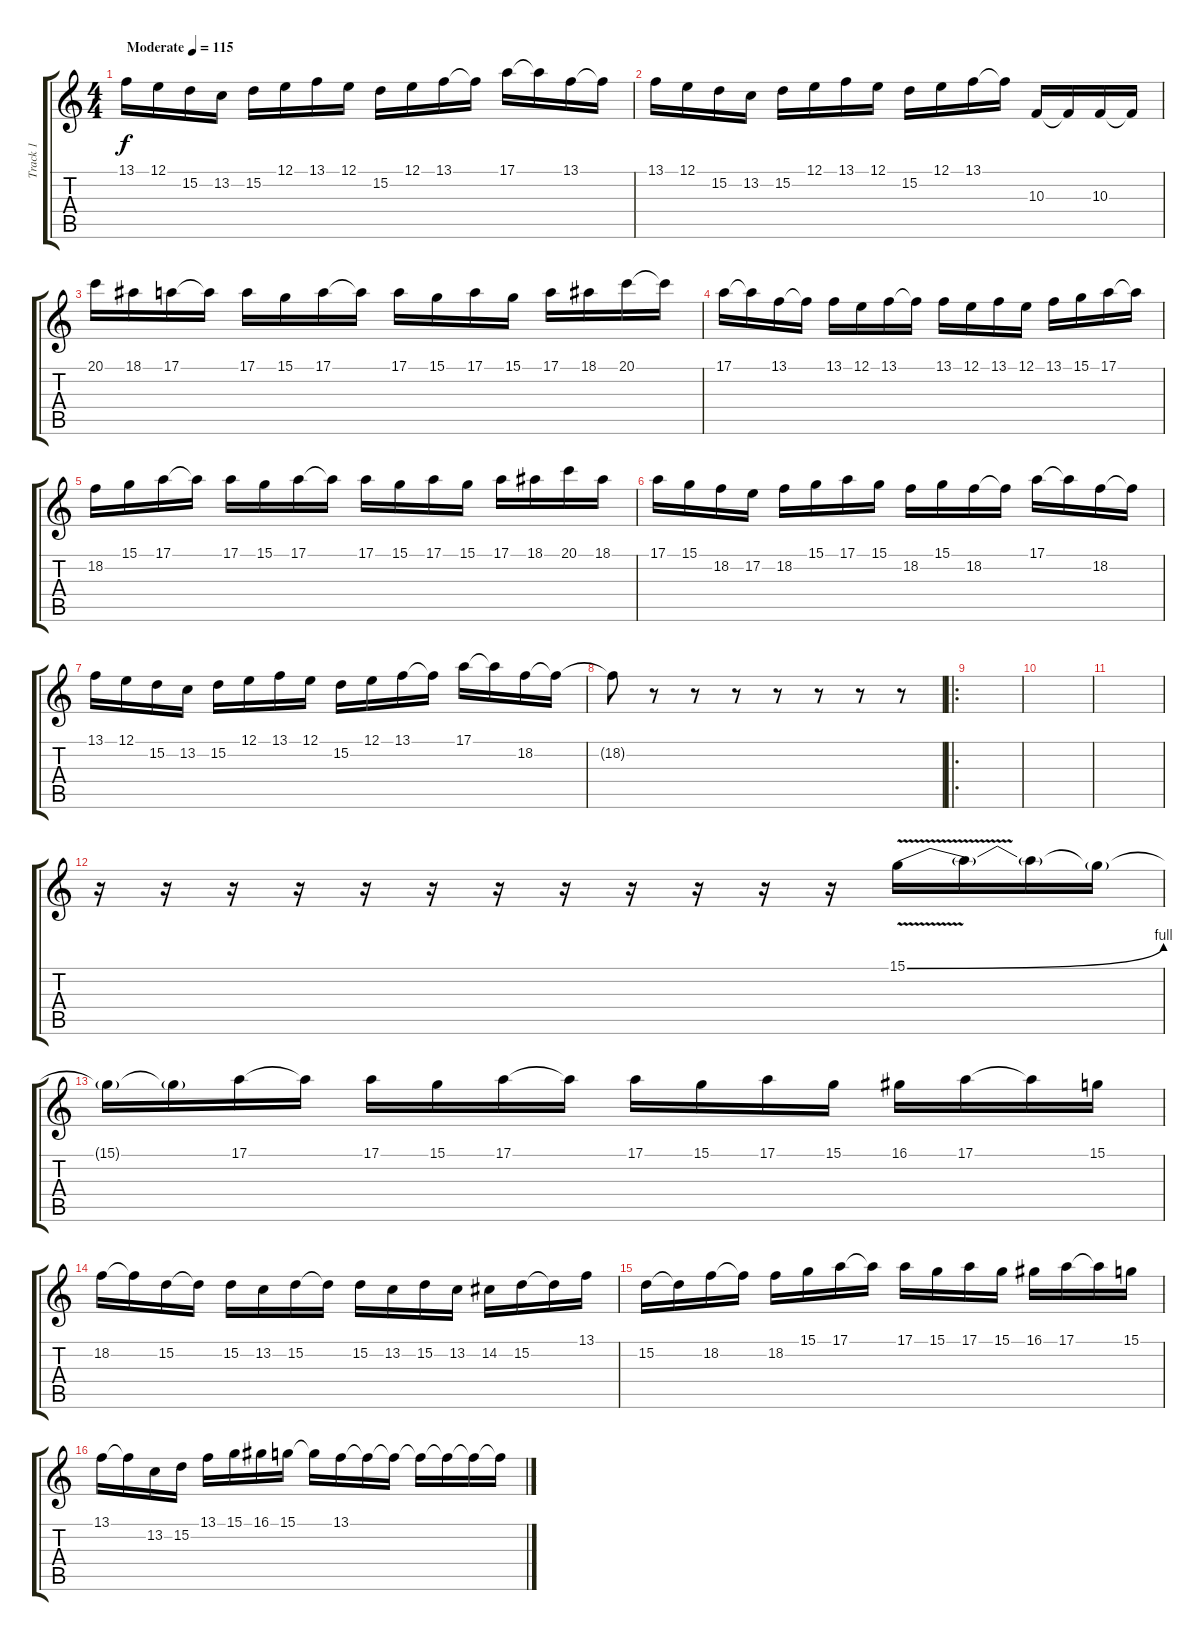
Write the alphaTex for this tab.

\track ("Track 1" "Track 1") {instrument lead5charang}
\staff {score tabs}
\tuning (E4 B3 G3 D3 A2 E2) {hide}
\ts (4 4)
\tempo (115 "Moderate")
\clef g2
\ks c
13.1.16{dy f instrument lead5charang} 12.1.16 15.2.16 13.2.16 15.2.16 12.1.16 13.1.16 12.1.16 15.2.16 12.1.16 13.1.16 13.1{t}.16 17.1.16 17.1{t}.16 13.1.16 13.1{t}.16 |
13.1.16 12.1.16 15.2.16 13.2.16 15.2.16 12.1.16 13.1.16 12.1.16 15.2.16 12.1.16 13.1.16 13.1{t}.16 10.3.16 10.3{t}.16 10.3.16 10.3{t}.16 |
20.1.16 18.1.16 17.1.16 17.1{t}.16 17.1.16 15.1.16 17.1.16 17.1{t}.16 17.1.16 15.1.16 17.1.16 15.1.16 17.1.16 18.1.16 20.1.16 20.1{t}.16 |
17.1.16 17.1{t}.16 13.1.16 13.1{t}.16 13.1.16 12.1.16 13.1.16 13.1{t}.16 13.1.16 12.1.16 13.1.16 12.1.16 13.1.16 15.1.16 17.1.16 17.1{t}.16 |
18.2.16 15.1.16 17.1.16 17.1{t}.16 17.1.16 15.1.16 17.1.16 17.1{t}.16 17.1.16 15.1.16 17.1.16 15.1.16 17.1.16 18.1.16 20.1.16 18.1.16 |
17.1.16 15.1.16 18.2.16 17.2.16 18.2.16 15.1.16 17.1.16 15.1.16 18.2.16 15.1.16 18.2.16 18.2{t}.16 17.1.16 17.1{t}.16 18.2.16 18.2{t}.16 |
13.1.16 12.1.16 15.2.16 13.2.16 15.2.16 12.1.16 13.1.16 12.1.16 15.2.16 12.1.16 13.1.16 13.1{t}.16 17.1.16 17.1{t}.16 18.2.16 18.2{t}.16 |
18.2{t}.8 r.8 r.8 r.8 r.8 r.8 r.8 r.8 |
\ro
|
|
|
r.16 r.16 r.16 r.16 r.16 r.16 r.16 r.16 r.16 r.16 r.16 r.16 15.1{be (bend 0 0 60 4) v}.16 15.1{t}.16 15.1{t}.16 15.1{t}.16 |
15.1{t}.16 15.1{t}.16 17.1.16 17.1{t}.16 17.1.16 15.1.16 17.1.16 17.1{t}.16 17.1.16 15.1.16 17.1.16 15.1.16 16.1.16 17.1.16 17.1{t}.16 15.1.16 |
18.2.16 18.2{t}.16 15.2.16 15.2{t}.16 15.2.16 13.2.16 15.2.16 15.2{t}.16 15.2.16 13.2.16 15.2.16 13.2.16 14.2.16 15.2.16 15.2{t}.16 13.1.16 |
15.2.16 15.2{t}.16 18.2.16 18.2{t}.16 18.2.16 15.1.16 17.1.16 17.1{t}.16 17.1.16 15.1.16 17.1.16 15.1.16 16.1.16 17.1.16 17.1{t}.16 15.1.16 |
13.1.16 13.1{t}.16 13.2.16 15.2.16 13.1.16 15.1.16 16.1.16 15.1.16 15.1{t}.16 13.1.16 13.1{t}.16 13.1{t}.16 13.1{t}.16 13.1{t}.16 13.1{t}.16 13.1{t}.16
